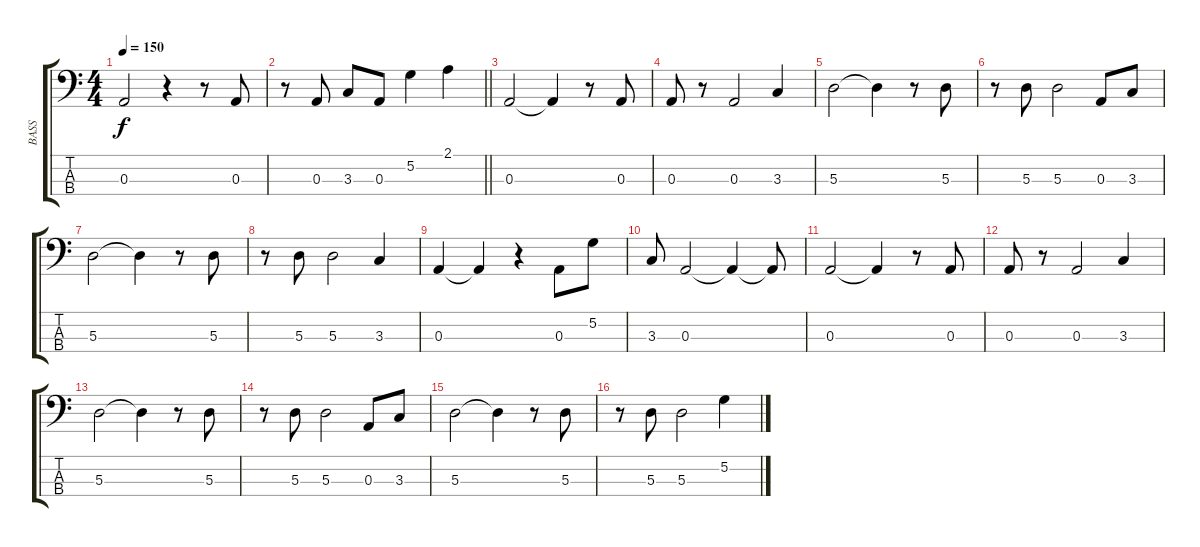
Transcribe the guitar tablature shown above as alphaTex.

\track ("BASS" "BASS") {instrument electricbassfinger}
\staff {score tabs}
\tuning (G2 D2 A1 E1) {hide}
\ts (4 4)
\tempo 150
\clef f4
\ks c
0.3.2{dy f} r.4 r.8 0.3.8 |
\barLineRight lightlight
r.8 0.3.8 3.3.8 0.3.8 5.2.4 2.1.4 |
0.3.2 0.3{t}.4 r.8 0.3.8 |
0.3.8 r.8 0.3.2 3.3.4 |
5.3.2 5.3{t}.4 r.8 5.3.8 |
r.8 5.3.8 5.3.2 0.3.8 3.3.8 |
5.3.2 5.3{t}.4 r.8 5.3.8 |
r.8 5.3.8 5.3.2 3.3.4 |
0.3.4 0.3{t}.4 r.4 0.3.8 5.2.8 |
3.3.8 0.3.2 0.3{t}.4 0.3{t}.8 |
0.3.2 0.3{t}.4 r.8 0.3.8 |
0.3.8 r.8 0.3.2 3.3.4 |
5.3.2 5.3{t}.4 r.8 5.3.8 |
r.8 5.3.8 5.3.2 0.3.8 3.3.8 |
5.3.2 5.3{t}.4 r.8 5.3.8 |
r.8 5.3.8 5.3.2 5.2.4
